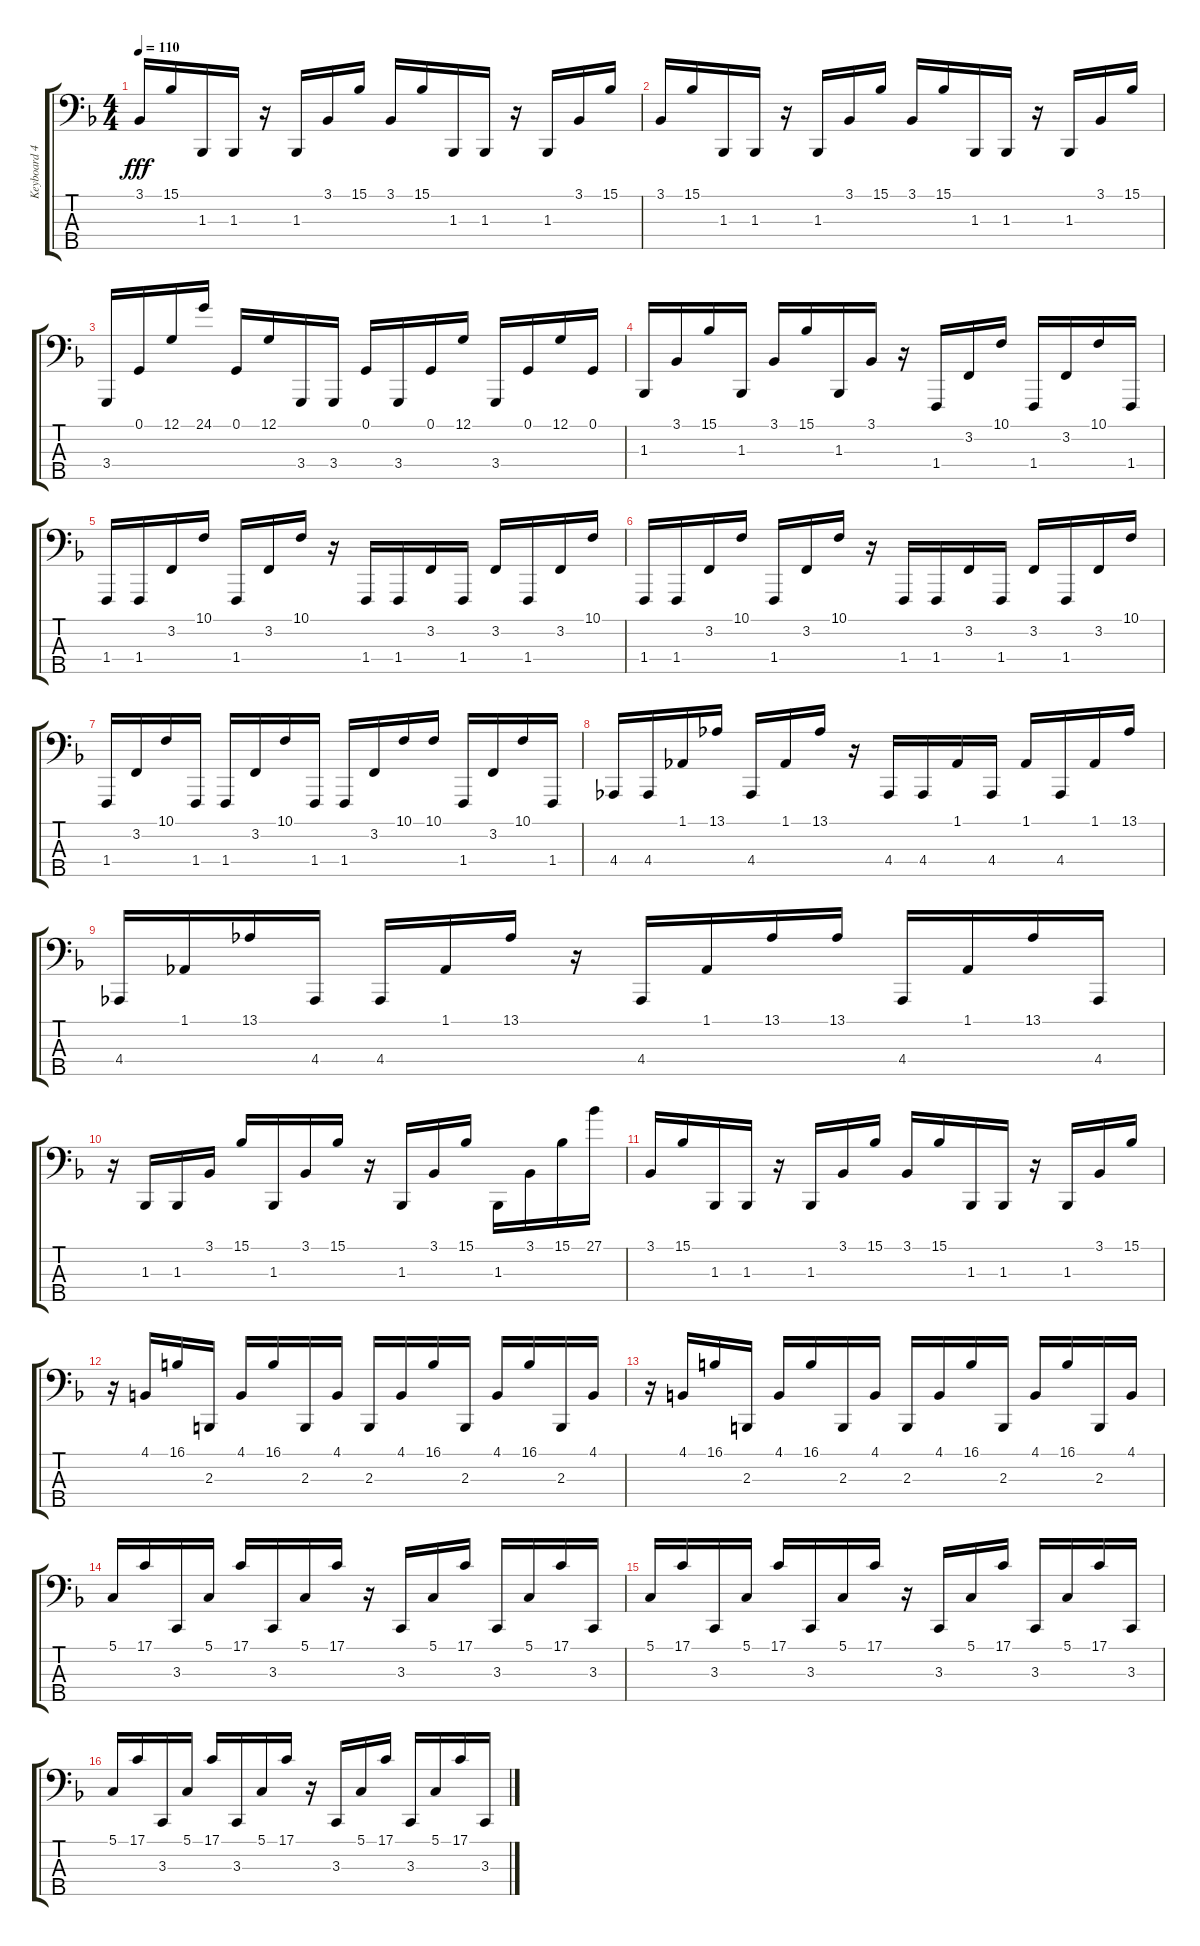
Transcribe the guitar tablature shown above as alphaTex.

\track ("Keyboard 4" "Keyboard 4") {instrument lead8bassandlead}
\staff {score tabs}
\tuning (G2 D2 A1 E1 B0) {hide}
\ts (4 4)
\tempo 110
\clef f4
\ks f
3.1.16{dy fff} 15.1.16 1.3.16 1.3.16 r.16 1.3.16 3.1.16 15.1.16 3.1.16 15.1.16 1.3.16 1.3.16 r.16 1.3.16 3.1.16 15.1.16 |
3.1.16 15.1.16 1.3.16 1.3.16 r.16 1.3.16 3.1.16 15.1.16 3.1.16 15.1.16 1.3.16 1.3.16 r.16 1.3.16 3.1.16 15.1.16 |
3.4.16 0.1.16 12.1.16 24.1.16 0.1.16 12.1.16 3.4.16 3.4.16 0.1.16 3.4.16 0.1.16 12.1.16 3.4.16 0.1.16 12.1.16 0.1.16 |
1.3.16 3.1.16 15.1.16 1.3.16 3.1.16 15.1.16 1.3.16 3.1.16 r.16 1.4.16 3.2.16 10.1.16 1.4.16 3.2.16 10.1.16 1.4.16 |
1.4.16 1.4.16 3.2.16 10.1.16 1.4.16 3.2.16 10.1.16 r.16 1.4.16 1.4.16 3.2.16 1.4.16 3.2.16 1.4.16 3.2.16 10.1.16 |
1.4.16 1.4.16 3.2.16 10.1.16 1.4.16 3.2.16 10.1.16 r.16 1.4.16 1.4.16 3.2.16 1.4.16 3.2.16 1.4.16 3.2.16 10.1.16 |
1.4.16 3.2.16 10.1.16 1.4.16 1.4.16 3.2.16 10.1.16 1.4.16 1.4.16 3.2.16 10.1.16 10.1.16 1.4.16 3.2.16 10.1.16 1.4.16 |
4.4.16 4.4.16 1.1.16 13.1.16 4.4.16 1.1.16 13.1.16 r.16 4.4.16 4.4.16 1.1.16 4.4.16 1.1.16 4.4.16 1.1.16 13.1.16 |
4.4.16 1.1.16 13.1.16 4.4.16 4.4.16 1.1.16 13.1.16 r.16 4.4.16 1.1.16 13.1.16 13.1.16 4.4.16 1.1.16 13.1.16 4.4.16 |
r.16 1.3.16 1.3.16 3.1.16 15.1.16 1.3.16 3.1.16 15.1.16 r.16 1.3.16 3.1.16 15.1.16 1.3.16 3.1.16 15.1.16 27.1.16 |
3.1.16 15.1.16 1.3.16 1.3.16 r.16 1.3.16 3.1.16 15.1.16 3.1.16 15.1.16 1.3.16 1.3.16 r.16 1.3.16 3.1.16 15.1.16 |
r.16 4.1.16 16.1.16 2.3.16 4.1.16 16.1.16 2.3.16 4.1.16 2.3.16 4.1.16 16.1.16 2.3.16 4.1.16 16.1.16 2.3.16 4.1.16 |
r.16 4.1.16 16.1.16 2.3.16 4.1.16 16.1.16 2.3.16 4.1.16 2.3.16 4.1.16 16.1.16 2.3.16 4.1.16 16.1.16 2.3.16 4.1.16 |
5.1.16 17.1.16 3.3.16 5.1.16 17.1.16 3.3.16 5.1.16 17.1.16 r.16 3.3.16 5.1.16 17.1.16 3.3.16 5.1.16 17.1.16 3.3.16 |
5.1.16 17.1.16 3.3.16 5.1.16 17.1.16 3.3.16 5.1.16 17.1.16 r.16 3.3.16 5.1.16 17.1.16 3.3.16 5.1.16 17.1.16 3.3.16 |
5.1.16 17.1.16 3.3.16 5.1.16 17.1.16 3.3.16 5.1.16 17.1.16 r.16 3.3.16 5.1.16 17.1.16 3.3.16 5.1.16 17.1.16 3.3.16
